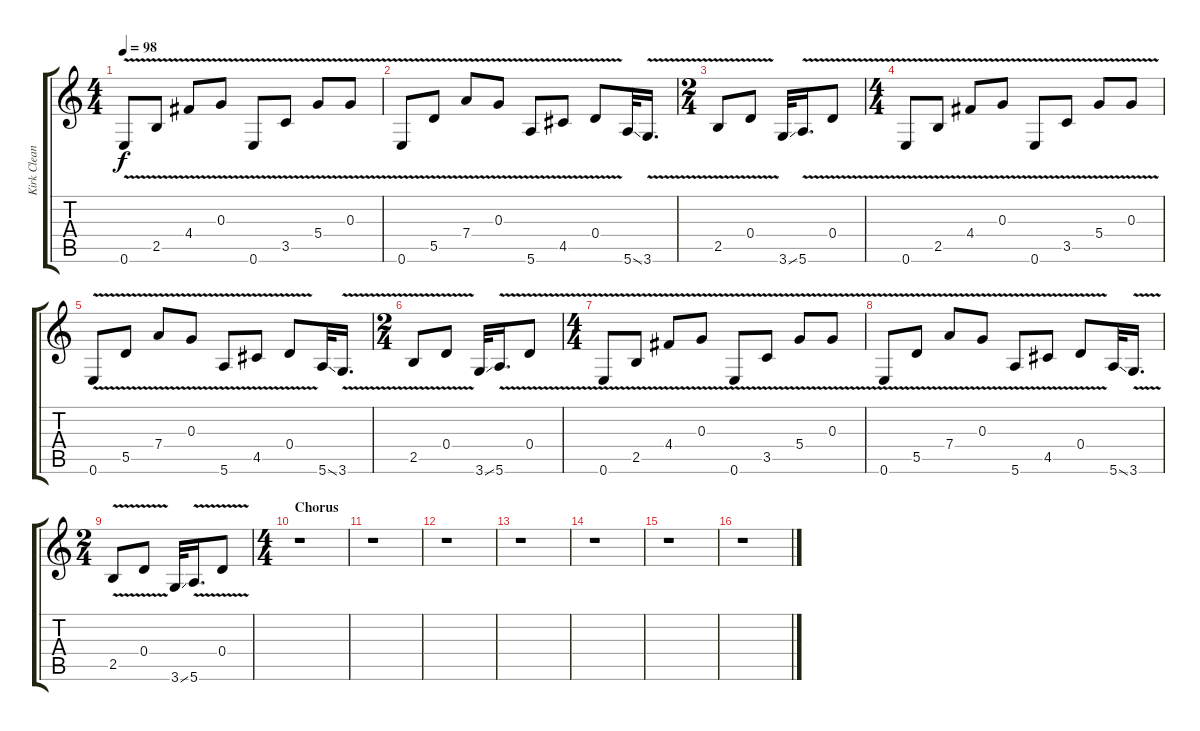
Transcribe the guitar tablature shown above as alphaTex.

\track ("Kirk Clean" "Kirk Clean") {instrument electricguitarclean}
\staff {score tabs}
\tuning (E4 B3 G3 D3 A2 E2) {hide}
\ts (4 4)
\tempo 98
\clef g2
\ks c
0.6{v}.8{dy f} 2.5{v}.8 4.4{v}.8 0.3{v}.8 0.6{v}.8 3.5{v}.8 5.4{v}.8 0.3{v}.8 |
0.6{v}.8 5.5{v}.8 7.4{v}.8 0.3{v}.8 5.6{v}.8 4.5{v}.8 0.4{v}.8 5.6{ss}.32 3.6{v}.16{d} |
\ts (2 4)
2.5{v}.8 0.4{v}.8 3.6{ss}.32 5.6{v}.16{d} 0.4{v}.8 |
\ts (4 4)
0.6{v}.8 2.5{v}.8 4.4{v}.8 0.3{v}.8 0.6{v}.8 3.5{v}.8 5.4{v}.8 0.3{v}.8 |
0.6{v}.8 5.5{v}.8 7.4{v}.8 0.3{v}.8 5.6{v}.8 4.5{v}.8 0.4{v}.8 5.6{ss}.32 3.6{v}.16{d} |
\ts (2 4)
2.5{v}.8 0.4{v}.8 3.6{ss}.32 5.6{v}.16{d} 0.4{v}.8 |
\ts (4 4)
0.6{v}.8 2.5{v}.8 4.4{v}.8 0.3{v}.8 0.6{v}.8 3.5{v}.8 5.4{v}.8 0.3{v}.8 |
0.6{v}.8 5.5{v}.8 7.4{v}.8 0.3{v}.8 5.6{v}.8 4.5{v}.8 0.4{v}.8 5.6{ss}.32 3.6{v}.16{d} |
\ts (2 4)
2.5{v}.8 0.4{v}.8 3.6{ss}.32 5.6{v}.16{d} 0.4{v}.8 |
\ts (4 4)
\section ("" "Chorus")
r.1 |
r.1 |
r.1 |
r.1 |
r.1 |
r.1 |
r.1
